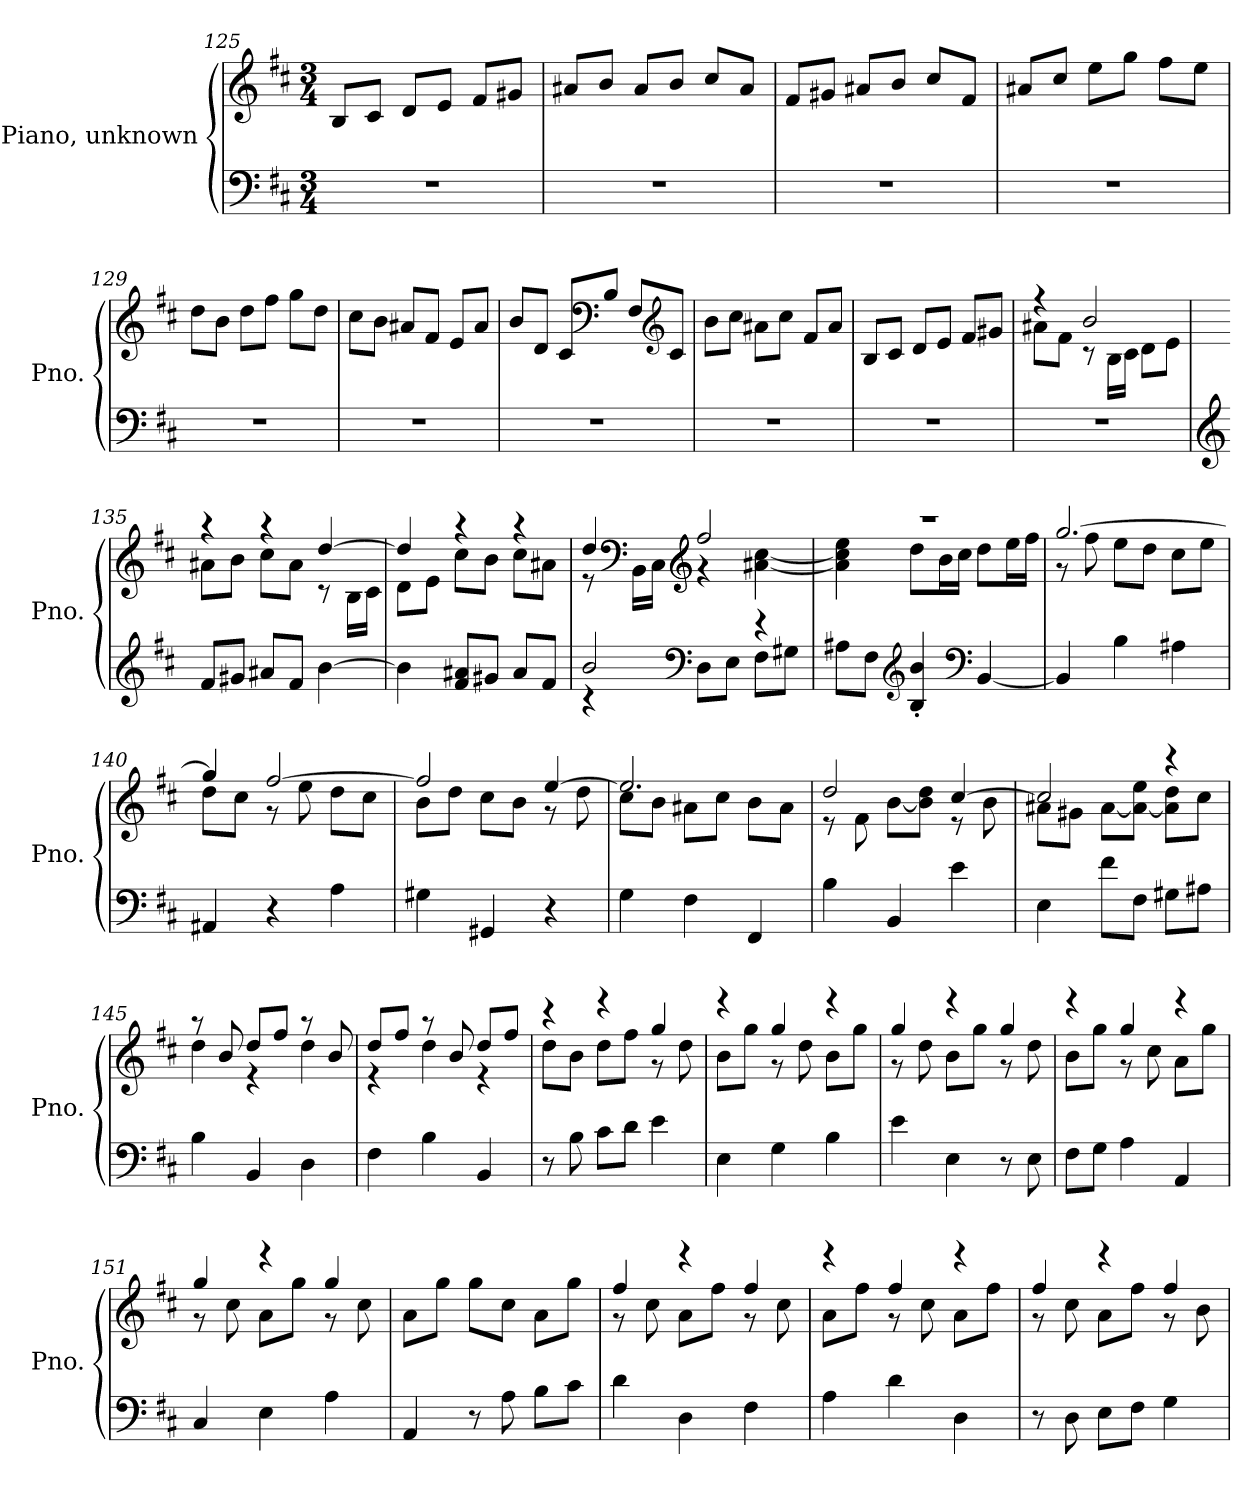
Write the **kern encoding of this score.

**kern	**kern
*part1	*part1
*staff2	*staff1
*I"Piano, unknown	*
*I'Pno.	*
*clefF4	*clefG2
*k[f#c#]	*k[f#c#]
*M3/4	*M3/4
=125	=125
2.r	8B/L
.	8c#/J
.	8d/L
.	8e/J
.	8f#/L
.	8g#X/J
=126	=126
2.r	8a#X/L
.	8b/J
.	8a#/L
.	8b/J
.	8cc#/L
.	8a#/J
=127	=127
2.r	8f#/L
.	8g#X/J
.	8a#X/L
.	8b/J
.	8cc#/L
.	8f#/J
=128	=128
2.r	8a#X/L
.	8cc#/J
.	8ee\L
.	8gg\J
.	8ff#\L
.	8ee\J
=129	=129
2.r	8dd\L
.	8b\J
.	8dd\L
.	8ff#\J
.	8gg\L
.	8dd\J
!!LO:LB:g=z
=130	=130
2.r	8cc#\L
.	8b\J
.	8a#X/L
.	8f#/J
.	8e/L
.	8a#/J
=131	=131
2.r	8b/L
.	8d/J
.	8c#/L
*	*clefF4
.	8B/J
.	8F#/L
*	*clefG2
.	8c#/J
=132	=132
2.r	8b\L
.	8cc#\J
.	8a#X\L
.	8cc#\J
.	8f#/L
.	8a#/J
=133	=133
2.r	8B/L
.	8c#/J
.	8d/L
.	8e/J
.	8f#/L
.	8g#X/J
=134	=134
*	*^
2.r	4r	8a#X\L
.	.	8f#\J
.	2b/	8r
.	.	16B\LL
.	.	16c#\JJ
.	.	8d\L
.	.	8e\J
!!LO:LB:g=z	!!
=135	=135	=135
*clefG2	*	*
8f#/L	4r	8a#X\L
8g#X/J	.	8b\J
8a#X/L	4r	8cc#\L
8f#/J	.	8a#\J
[4b\	[4dd/	8r
.	.	16B\LL
.	.	16c#\JJ
=136	=136	=136
4b\]	4dd/]	8d\L
.	.	8e\J
8f#/ 8a#X/L	4r	8cc#\L
8g#X/J	.	8b\J
8a#/L	4r	8cc#\L
8f#/J	.	8a#X\J
=137	=137	=137
*^	*	*
2b/	4r	4dd/	8r
*	*	*clefF4	*
.	.	.	16BB\LL
.	.	.	16C#\JJ
*clefF4	*	*clefG2	*
.	8D\L	2ff#/	4r
.	8E\J	.	.
4r	8F#\L	.	[4a#X\ [4cc#\
.	8G#X\J	.	.
*v	*v	*	*
=138	=138	=138
8A#X\L	2.r	4a#\] 4cc#\] 4ee\
8F#\J	.	.
*clefG2	*	*
4B/' 4b/'	.	8dd\L
.	.	16b\L
.	.	16cc#\JJ
*clefF4	*	*
[4BB/	.	8dd\L
.	.	16ee\L
.	.	16ff#\JJ
!!LO:LB:g=z	!!
=139	=139	=139
4BB/]	[2.gg/	8r
.	.	8ff#\
4B\	.	8ee\L
.	.	8dd\J
4A#X\	.	8cc#\L
.	.	8ee\J
=140	=140	=140
4AA#X/	4gg/]	8dd\L
.	.	8cc#\J
4r	[2ff#/	8r
.	.	8ee\
4A\	.	8dd\L
.	.	8cc#\J
=141	=141	=141
4G#X\	2ff#/]	8b\L
.	.	8dd\J
4GG#X/	.	8cc#\L
.	.	8b\J
4r	[4ee/	8r
.	.	8dd\
=142	=142	=142
4G\	2.ee/]	8cc#\L
.	.	8b\J
4F#\	.	8a#X\L
.	.	8cc#\J
4FF#/	.	8b\L
.	.	8a#\J
=143	=143	=143
4B\	2dd/	8r
.	.	8f#\
4BB/	.	[8b\L
.	.	8b\] 8dd\J
4e\	[4cc#/	8r
.	.	8b\
!!LO:PB:g=z	!!
=144	=144	=144
4E\	2cc#/]	8a#X\L
.	.	8g#X\J
8f#\L	.	[8a#\L
8F#\J	.	8a#\_ 8ee\J
8G#X\L	4r	8a#\] 8dd\L
8A#X\J	.	8cc#\J
=145	=145	=145
4B\	8r	4dd\
.	8b/	.
4BB/	8dd/L	4r
.	8ff#/J	.
4D\	8r	4dd\
.	8b/	.
=146	=146	=146
4F#\	8dd/L	4r
.	8ff#/J	.
4B\	8r	4dd\
.	8b/	.
4BB/	8dd/L	4r
.	8ff#/J	.
=147	=147	=147
8r	4r	8dd\L
8B\	.	8b\J
8c#\L	4r	8dd\L
8d\J	.	8ff#\J
4e\	4gg/	8r
.	.	8dd\
=148	=148	=148
4E\	4r	8b\L
.	.	8gg\J
4G\	4gg/	8r
.	.	8dd\
4B\	4r	8b\L
.	.	8gg\J
!!LO:LB:g=z	!!
=149	=149	=149
4e\	4gg/	8r
.	.	8dd\
4E\	4r	8b\L
.	.	8gg\J
8r	4gg/	8r
8E\	.	8dd\
=150	=150	=150
8F#\L	4r	8b\L
8G\J	.	8gg\J
4A\	4gg/	8r
.	.	8cc#\
4AA/	4r	8a\L
.	.	8gg\J
=151	=151	=151
4C#/	4gg/	8r
.	.	8cc#\
4E\	4r	8a\L
.	.	8gg\J
4A\	4gg/	8r
.	.	8cc#\
*	*v	*v
=152	=152
4AA/	8a\L
.	8gg\J
8r	8gg\L
8A\	8cc#\J
8B\L	8a\L
8c#\J	8gg\J
=153	=153
*	*^
4d\	4ff#/	8r
.	.	8cc#\
4D\	4r	8a\L
.	.	8ff#\J
4F#\	4ff#/	8r
.	.	8cc#\
=154	=154	=154
4A\	4r	8a\L
.	.	8ff#\J
4d\	4ff#/	8r
.	.	8cc#\
4D\	4r	8a\L
.	.	8ff#\J
!!LO:LB:g=z	!!
=155	=155	=155
8r	4ff#/	8r
8D\	.	8cc#\
8E\L	4r	8a\L
8F#\J	.	8ff#\J
4G\	4ff#/	8r
.	.	8b\
*	*v	*v
=	=
*-	*-
